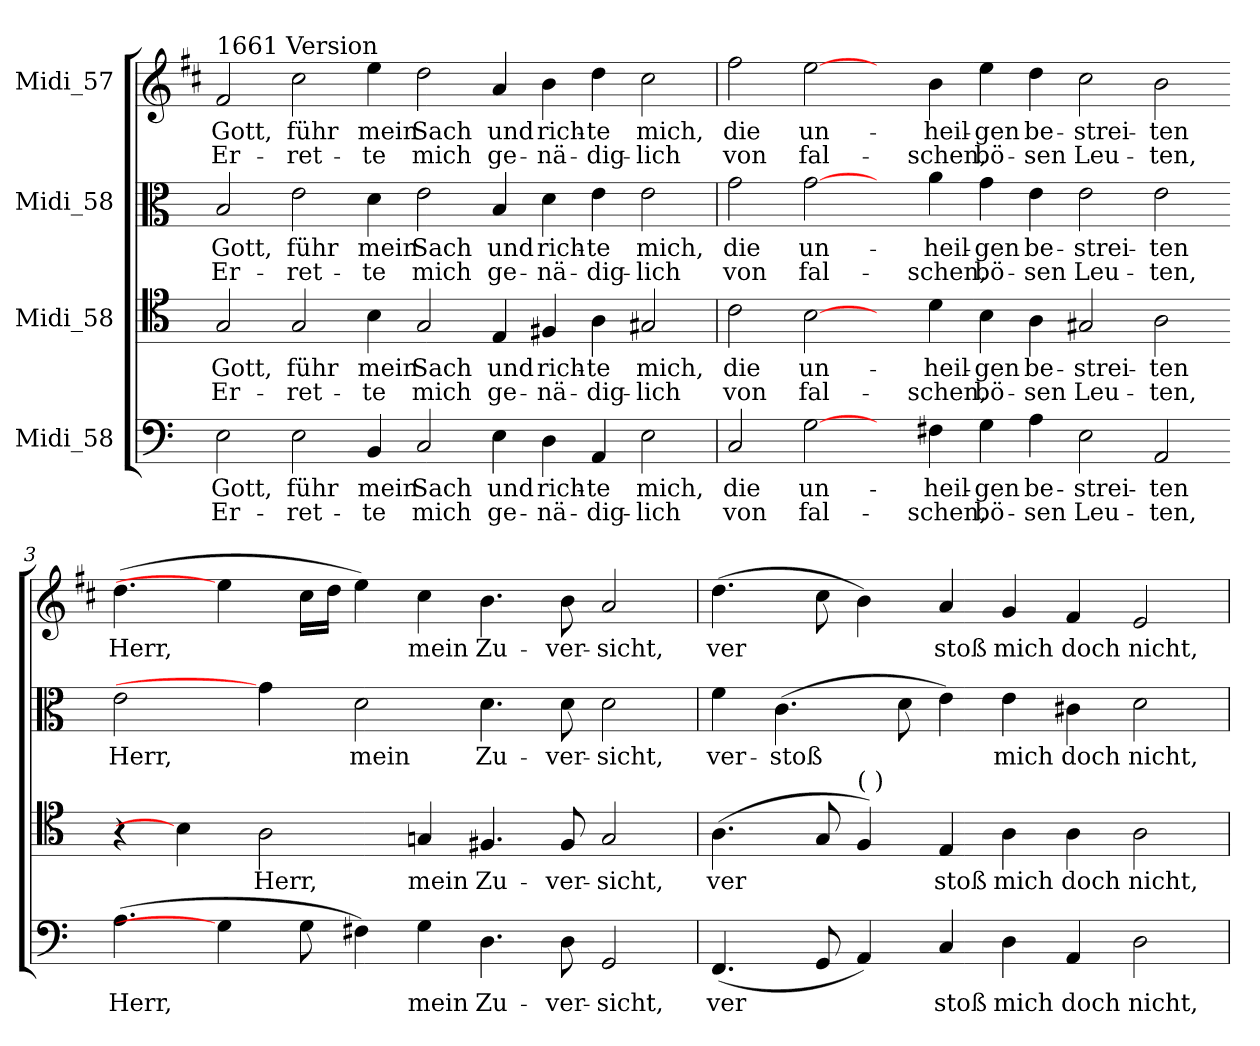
**kern	**text	**text	**kern	**text	**text	**kern	**text	**text	**kern	**text	**text
*part4	*part4	*part4	*part3	*part3	*part3	*part2	*part2	*part2	*part1	*part1	*part1
*staff4	*staff4	*staff4	*staff3	*staff3	*staff3	*staff2	*staff2	*staff2	*staff1	*staff1	*staff1
*I"Midi_58	*	*	*I"Midi_58	*	*	*I"Midi_58	*	*	*I"Midi_57	*	*
*clefF4	*	*	*clefC4	*	*	*clefC3	*	*	*clefG2	*	*
*	*	*	*	*	*	*	*	*	*ITrd1c2	*	*
*k[]	*	*	*k[]	*	*	*k[]	*	*	*k[]	*	*
*C:	*	*	*C:	*	*	*C:	*	*	*C:	*	*
=1	=1	=1	=1	=1	=1	=1	=1	=1	=1	=1	=1
!	!	!	!	!	!	!	!	!	!LO:TX:a:t=1661 Version	!	!
!	!LO:LY:b	!LO:LY:b	!	!LO:LY:b	!LO:LY:b	!	!LO:LY:b	!LO:LY:b	!	!LO:LY:b	!LO:LY:b
2E	Gott,	Er-	2G	Gott,	Er-	2B	Gott,	Er-	2e	Gott,	Er-
!	!LO:LY:b	!LO:LY:b	!	!LO:LY:b	!LO:LY:b	!	!LO:LY:b	!LO:LY:b	!	!LO:LY:b	!LO:LY:b
2E	-führ	ret-	2G	-führ	ret-	2e	-führ	ret-	2b	-führ	ret-
!	!LO:LY:b	!LO:LY:b	!	!LO:LY:b	!LO:LY:b	!	!LO:LY:b	!LO:LY:b	!	!LO:LY:b	!LO:LY:b
4BB	-mein	te	4B	-mein	te	4d	-mein	te	4dd	-mein	te
!	!LO:LY:b	!LO:LY:b	!	!LO:LY:b	!LO:LY:b	!	!LO:LY:b	!LO:LY:b	!	!LO:LY:b	!LO:LY:b
2C	Sach	mich	2G	Sach	mich	2e	Sach	mich	2cc	Sach	mich
!	!LO:LY:b	!LO:LY:b	!	!LO:LY:b	!LO:LY:b	!	!LO:LY:b	!LO:LY:b	!	!LO:LY:b	!LO:LY:b
4E	und	ge-	4E	und	ge-	4B	und	ge-	4g	und	ge-
!	!LO:LY:b	!LO:LY:b	!	!LO:LY:b	!LO:LY:b	!	!LO:LY:b	!LO:LY:b	!	!LO:LY:b	!LO:LY:b
4D	-rich-	-nä-	4F#X	-rich-	-nä-	4d	-rich-	-nä-	4a	-rich-	-nä-
!	!LO:LY:b	!LO:LY:b	!	!LO:LY:b	!LO:LY:b	!	!LO:LY:b	!LO:LY:b	!	!LO:LY:b	!LO:LY:b
4AA	-te	dig-	4A	-te	dig-	4e	-te	dig-	4cc	-te	dig-
!	!LO:LY:b	!LO:LY:b	!	!LO:LY:b	!LO:LY:b	!	!LO:LY:b	!LO:LY:b	!	!LO:LY:b	!LO:LY:b
2E	-mich,	lich	2G#X	-mich,	lich	2e	-mich,	lich	2b	-mich,	lich
=2	=2	=2	=2	=2	=2	=2	=2	=2	=2	=2	=2
!	!LO:LY:b	!LO:LY:b	!	!LO:LY:b	!LO:LY:b	!	!LO:LY:b	!LO:LY:b	!	!LO:LY:b	!LO:LY:b
2C	die	von	2c	die	von	2g	die	von	2ee	die	von
!	!LO:LY:b	!LO:LY:b	!	!LO:LY:b	!LO:LY:b	!	!LO:LY:b	!LO:LY:b	!	!LO:LY:b	!LO:LY:b
[2G	un-	-fal-	[2B	un-	-fal-	[2g	un-	-fal-	[2dd	un-	-fal-
4ryy	.	.	4ryy	.	.	4ryy	.	.	4ryy	.	.
!	!LO:LY:b	!LO:LY:b	!	!LO:LY:b	!LO:LY:b	!	!LO:LY:b	!LO:LY:b	!	!LO:LY:b	!LO:LY:b
4F#X	-heil-	-schen,	4d	-heil-	-schen,	4a	-heil-	-schen,	4a	-heil-	-schen,
!	!LO:LY:b	!LO:LY:b	!	!LO:LY:b	!LO:LY:b	!	!LO:LY:b	!LO:LY:b	!	!LO:LY:b	!LO:LY:b
4G	gen	bö-	4B	gen	bö-	4g	gen	bö-	4dd	gen	bö-
!	!LO:LY:b	!LO:LY:b	!	!LO:LY:b	!LO:LY:b	!	!LO:LY:b	!LO:LY:b	!	!LO:LY:b	!LO:LY:b
4A	-be-	-sen	4A	-be-	-sen	4e	-be-	-sen	4cc	-be-	-sen
!	!LO:LY:b	!LO:LY:b	!	!LO:LY:b	!LO:LY:b	!	!LO:LY:b	!LO:LY:b	!	!LO:LY:b	!LO:LY:b
2E	strei-	-Leu-	2G#X	strei-	-Leu-	2e	strei-	-Leu-	2b	strei-	-Leu-
!	!LO:LY:b	!LO:LY:b	!	!LO:LY:b	!LO:LY:b	!	!LO:LY:b	!LO:LY:b	!	!LO:LY:b	!LO:LY:b
2AA	-ten	ten,	2A	-ten	ten,	2e	-ten	ten,	2a	-ten	ten,
!!LO:LB:g=z
=3-	=3-	=3-	=3-	=3-	=3-	=3-	=3-	=3-	=3-	=3-	=3-
!	!LO:LY:b	!	!	!	!	!	!LO:LY:b	!	!	!LO:LY:b	!
(>4.A	Herr,	.	4r	.	.	2e	Herr,	.	(>4.cc	Herr,	.
.	.	.	4B]	.	.	.	.	.	.	.	.
4G]	.	.	.	.	.	.	.	.	4dd]	.	.
!	!	!	!	!LO:LY:b	!	!	!	!	!	!	!
.	.	.	2A	Herr,	.	4g]	.	.	.	.	.
8G	.	.	.	.	.	.	.	.	16bLL	.	.
.	.	.	.	.	.	.	.	.	16ccJJ	.	.
!	!	!	!	!	!	!	!LO:LY:b	!	!	!	!
4F#X)	.	.	.	.	.	2d	mein	.	4dd)	.	.
!	!LO:LY:b	!	!	!LO:LY:b	!	!	!	!	!	!LO:LY:b	!
4G	mein	.	4G	mein	.	.	.	.	4b	mein	.
!	!LO:LY:b	!	!	!LO:LY:b	!	!	!LO:LY:b	!	!	!LO:LY:b	!
4.D	Zu-	.	4.F#X	Zu-	.	4.d	Zu-	.	4.a	Zu-	.
!	!LO:LY:b	!	!	!LO:LY:b	!	!	!LO:LY:b	!	!	!LO:LY:b	!
8D	-ver-	.	8F#	-ver-	.	8d	-ver-	.	8a	-ver-	.
!	!LO:LY:b	!	!	!LO:LY:b	!	!	!LO:LY:b	!	!	!LO:LY:b	!
2GG	-sicht,	.	2G	-sicht,	.	2d	-sicht,	.	2g	-sicht,	.
=4	=4	=4	=4	=4	=4	=4	=4	=4	=4	=4	=4
!	!LO:LY:b	!	!	!LO:LY:b	!	!	!LO:LY:b	!	!	!LO:LY:b	!
(<4.FF	ver	.	(<4.A	ver	.	4f	ver-	.	(>4.cc	ver	.
!	!	!	!	!	!	!	!LO:LY:b	!	!	!	!
.	.	.	.	.	.	(>4.c	-stoß	.	.	.	.
8GG	.	.	8G	.	.	.	.	.	8b	.	.
!	!	!	!LO:TX:a:t=(  )	!	!	!	!	!	!	!	!
4AA)	.	.	4F)	.	.	.	.	.	4a)	.	.
.	.	.	.	.	.	8d	.	.	.	.	.
!	!LO:LY:b	!	!	!LO:LY:b	!	!	!	!	!	!LO:LY:b	!
4C	stoß	.	4E	stoß	.	4e)	.	.	4g	stoß	.
!	!LO:LY:b	!	!	!LO:LY:b	!	!	!LO:LY:b	!	!	!LO:LY:b	!
4D	mich	.	4A	mich	.	4e	mich	.	4f	mich	.
!	!LO:LY:b	!	!	!LO:LY:b	!	!	!LO:LY:b	!	!	!LO:LY:b	!
4AA	doch	.	4A	doch	.	4c#X	doch	.	4e	doch	.
!	!LO:LY:b	!	!	!LO:LY:b	!	!	!LO:LY:b	!	!	!LO:LY:b	!
2D	nicht,	.	2A	nicht,	.	2d	nicht,	.	2d	nicht,	.
=	=	=	=	=	=	=	=	=	=	=	=
*-	*-	*-	*-	*-	*-	*-	*-	*-	*-	*-	*-
